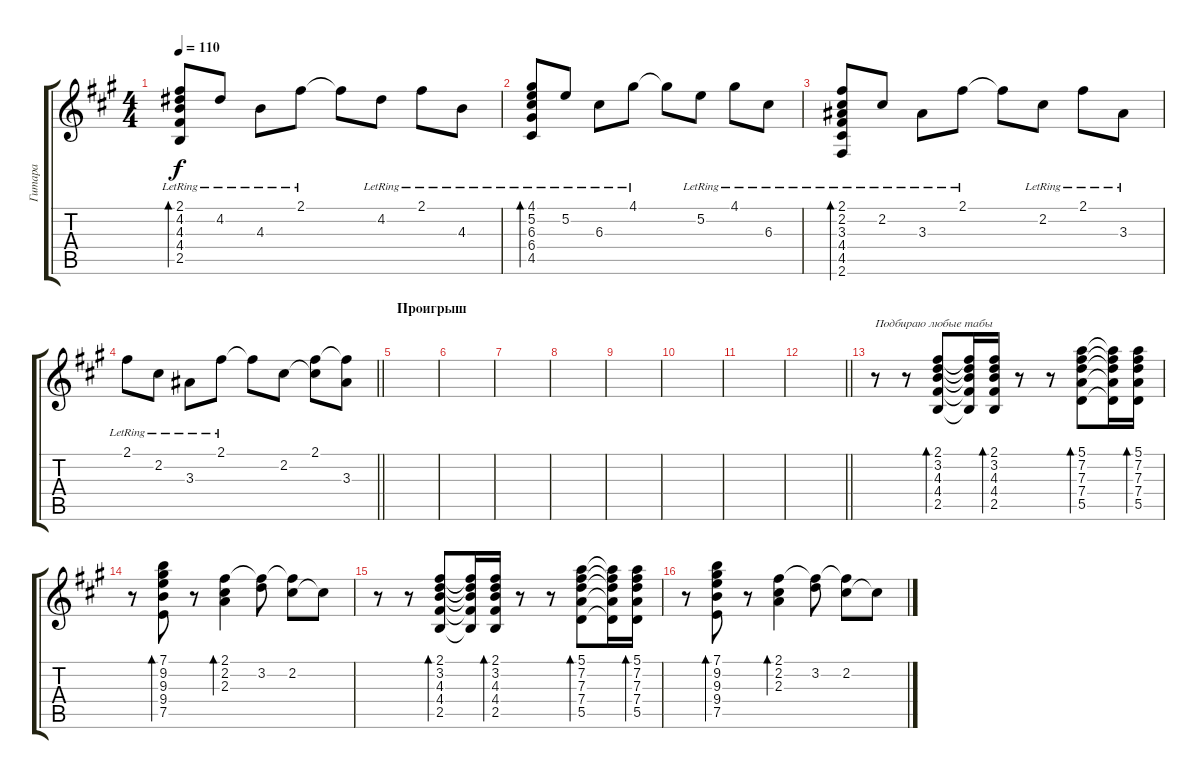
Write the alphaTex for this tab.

\track ("Гитара" "Гитара") {instrument acousticguitarsteel}
\staff {score tabs}
\tuning (E4 B3 G3 D3 A2 E2) {hide}
\ts (4 4)
\tempo 110
\clef g2
\ks f#minor
(2.1 4.2{lr} 4.3{lr} 4.4{lr} 2.5{lr}).8{bd 480 dy f} 4.2{lr}.8 4.3{lr}.8 2.1{lr}.8 2.1{t}.8 4.2{lr}.8 2.1{lr}.8 4.3{lr}.8 |
(4.1{lr} 5.2{lr} 6.3{lr} 6.4{lr} 4.5{lr}).8{bd 480} 5.2{lr}.8 6.3{lr}.8 4.1{lr}.8 4.1{t}.8 5.2{lr}.8 4.1{lr}.8 6.3{lr}.8 |
(2.1{lr} 2.2{lr} 3.3{lr} 4.4{lr} 4.5{lr} 2.6{lr}).8{bd 480} 2.2{lr}.8 3.3{lr}.8 2.1{lr}.8 2.1{t}.8 2.2{lr}.8 2.1{lr}.8 3.3{lr}.8 |
\barLineRight lightlight
2.1{lr}.8 2.2{lr}.8 3.3{lr}.8 2.1{lr}.8 2.1{t}.8 2.2.8 (2.1 2.2{t}).8 (2.1{t} 3.3).8 |
\section ("" "Проигрыш")
|
|
|
|
|
|
|
\barLineRight lightlight
|
\section ("" "")
r.8{txt "Подбираю любые табы"} r.8 (2.1 3.2 4.3 4.4 2.5).8{bd 60} (2.1{t} 3.2{t} 4.3{t} 4.4{t} 2.5{t}).16 (2.1 3.2 4.3 4.4 2.5).16{bd 60} r.8 r.8 (5.1 7.2 7.3 7.4 5.5).8{bd 60} (5.1{t} 7.2{t} 7.3{t} 7.4{t} 5.5{t}).16 (5.1 7.2 7.3 7.4 5.5).16{bd 60} |
r.8 (7.1 9.2 9.3 9.4 7.5).8{bd 60} r.8 (2.1 2.2 2.3).4{bd 60} (2.1{t} 3.2).8 (2.1{t} 2.2).8 2.2{t}.8 |
r.8 r.8 (2.1 3.2 4.3 4.4 2.5).8{bd 60} (2.1{t} 3.2{t} 4.3{t} 4.4{t} 2.5{t}).16 (2.1 3.2 4.3 4.4 2.5).16{bd 60} r.8 r.8 (5.1 7.2 7.3 7.4 5.5).8{bd 60} (5.1{t} 7.2{t} 7.3{t} 7.4{t} 5.5{t}).16 (5.1 7.2 7.3 7.4 5.5).16{bd 60} |
r.8 (7.1 9.2 9.3 9.4 7.5).8{bd 60} r.8 (2.1 2.2 2.3).4{bd 60} (2.1{t} 3.2).8 (2.1{t} 2.2).8 2.2{t}.8
